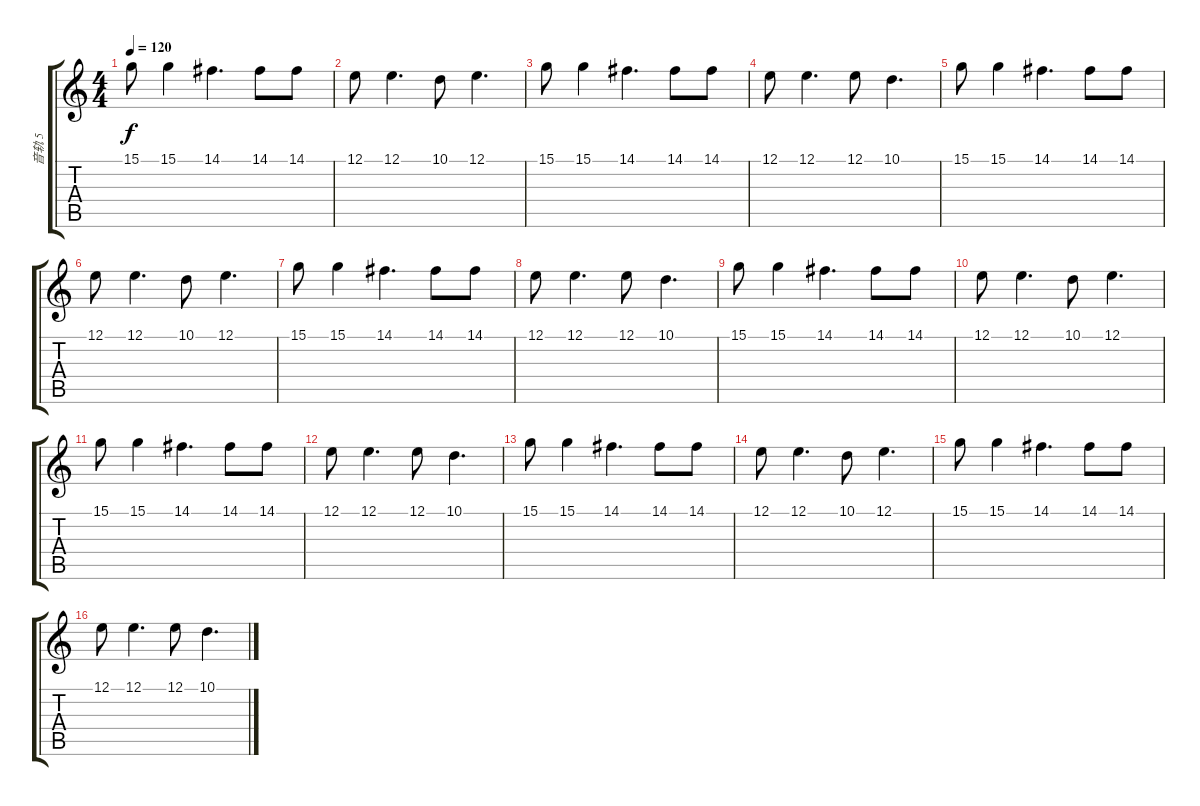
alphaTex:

\track ("音轨 5" "音轨 5") {instrument altosax}
\staff {score tabs}
\tuning (E4 B3 G3 D3 A2 E2) {hide}
\ts (4 4)
\tempo 120
\clef g2
\ks c
15.1.8{dy f} 15.1.4 14.1.4{d} 14.1.8 14.1.8 |
12.1.8 12.1.4{d} 10.1.8 12.1.4{d} |
15.1.8 15.1.4 14.1.4{d} 14.1.8 14.1.8 |
12.1.8 12.1.4{d} 12.1.8 10.1.4{d} |
15.1.8 15.1.4 14.1.4{d} 14.1.8 14.1.8 |
12.1.8 12.1.4{d} 10.1.8 12.1.4{d} |
15.1.8 15.1.4 14.1.4{d} 14.1.8 14.1.8 |
12.1.8 12.1.4{d} 12.1.8 10.1.4{d} |
15.1.8 15.1.4 14.1.4{d} 14.1.8 14.1.8 |
12.1.8 12.1.4{d} 10.1.8 12.1.4{d} |
15.1.8 15.1.4 14.1.4{d} 14.1.8 14.1.8 |
12.1.8 12.1.4{d} 12.1.8 10.1.4{d} |
15.1.8 15.1.4 14.1.4{d} 14.1.8 14.1.8 |
12.1.8 12.1.4{d} 10.1.8 12.1.4{d} |
15.1.8 15.1.4 14.1.4{d} 14.1.8 14.1.8 |
12.1.8 12.1.4{d} 12.1.8 10.1.4{d}
